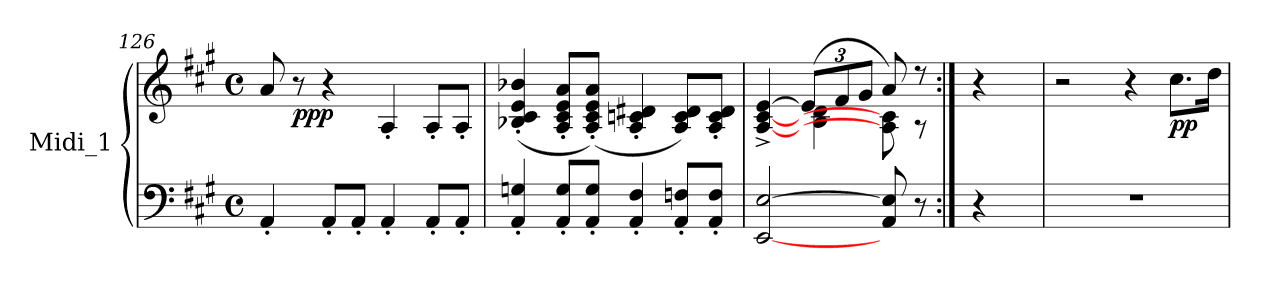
**kern	**kern	**dynam
*part1	*part1	*part1
*staff2	*staff1	*staff1/2
*I"Midi_1	*	*
*clefF4	*clefG2	*
*k[f#c#g#]	*k[f#c#g#]	*
*A:	*A:	*
*M4/4	*M4/4	*
*met(c)	*met(c)	*
=126	=126	=126
*^	*^	*
4AA'/	2ryy	8a/	2ryy	.
!	!	!	!	!LO:DY:b
.	.	8r	.	ppp
8AA'/L	.	4r	.	.
8AA'/J	.	.	.	.
4AA'/	2ryy	4A'/	2ryy	.
8AA'/L	.	8A'/L	.	.
8AA'/J	.	8A'/J	.	.
!!LO:PB:g=z	!!
=127	=127	=127	=127	=127
4AA/' 4Gn/'	2ryy	(>4B-X/' 4c#/' 4e/' 4b-X/'	2ryy	.
8AA/' 8G/'L	.	8A/' 8c#/' 8e/' 8a/'L	.	.
8AA/' 8G/'J	.	(>8A/' 8c#/' 8e/' 8a/'J)	.	.
4AA/' 4F#/'	2ryy	4A/' 4cn/' 4d#X/'	2ryy	.
8AA/' 8Fn/'L	.	8A/ 8c/ 8d#/L)	.	.
8AA/' 8F/'J	.	8A/' 8c/' 8d#/'J	.	.
=128	=128	=128	=128	=128
[2EE/ [2E/	2ryy	[4A/^ [4c#i/^ [4e/^	4ryy	.
*	*	*Xbrackettup	*	*
.	.	(>12e/L]	4B\ 4d\	.
.	.	12f#/	.	.
.	.	12g#/J	.	.
8AA/ 8E/]	4ryy	8a/)	8A\] 8c#i\]	.
8r	.	8r	8r	.
!!LO:LB:g=z	!!
=129:|!	=129:|!	=129:|!	=129:|!	=129:|!
*	*	*MM85	*	*
4r	4ryy	4r	4ryy	.
=130	=130	=130	=130	=130
1r	2ryy	2r	2ryy	.
.	2ryy	4r	2ryy	.
!	!	!	!	!LO:DY:b
.	.	8.cc#\L	.	pp
.	.	16dd\Jk	.	.
*v	*v	*	*	*
*	*v	*v	*
=	=	=
*-	*-	*-
